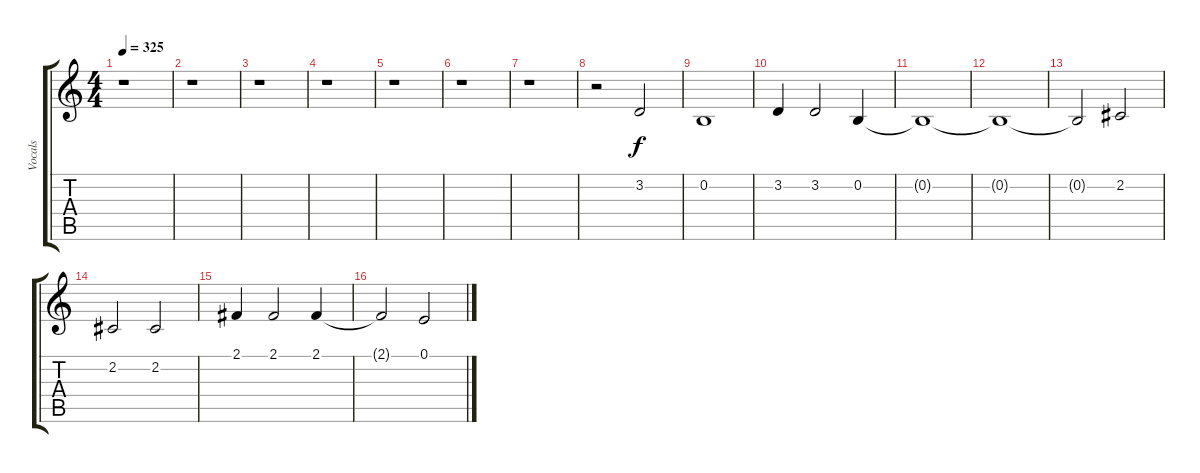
\track ("Vocals" "Vocals") {instrument tenorsax}
\staff {score tabs}
\tuning (E4 B3 G3 D3 A2 E2) {hide}
\ts (4 4)
\tempo 325
\clef g2
\ks c
r.1{dy f} |
r.1 |
r.1 |
r.1 |
r.1 |
r.1 |
r.1 |
r.2 3.2.2 |
0.2.1 |
3.2.4 3.2.2 0.2.4 |
0.2{t}.1 |
0.2{t}.1 |
0.2{t}.2 2.2.2 |
2.2.2 2.2.2 |
2.1.4 2.1.2 2.1.4 |
2.1{t}.2 0.1.2
